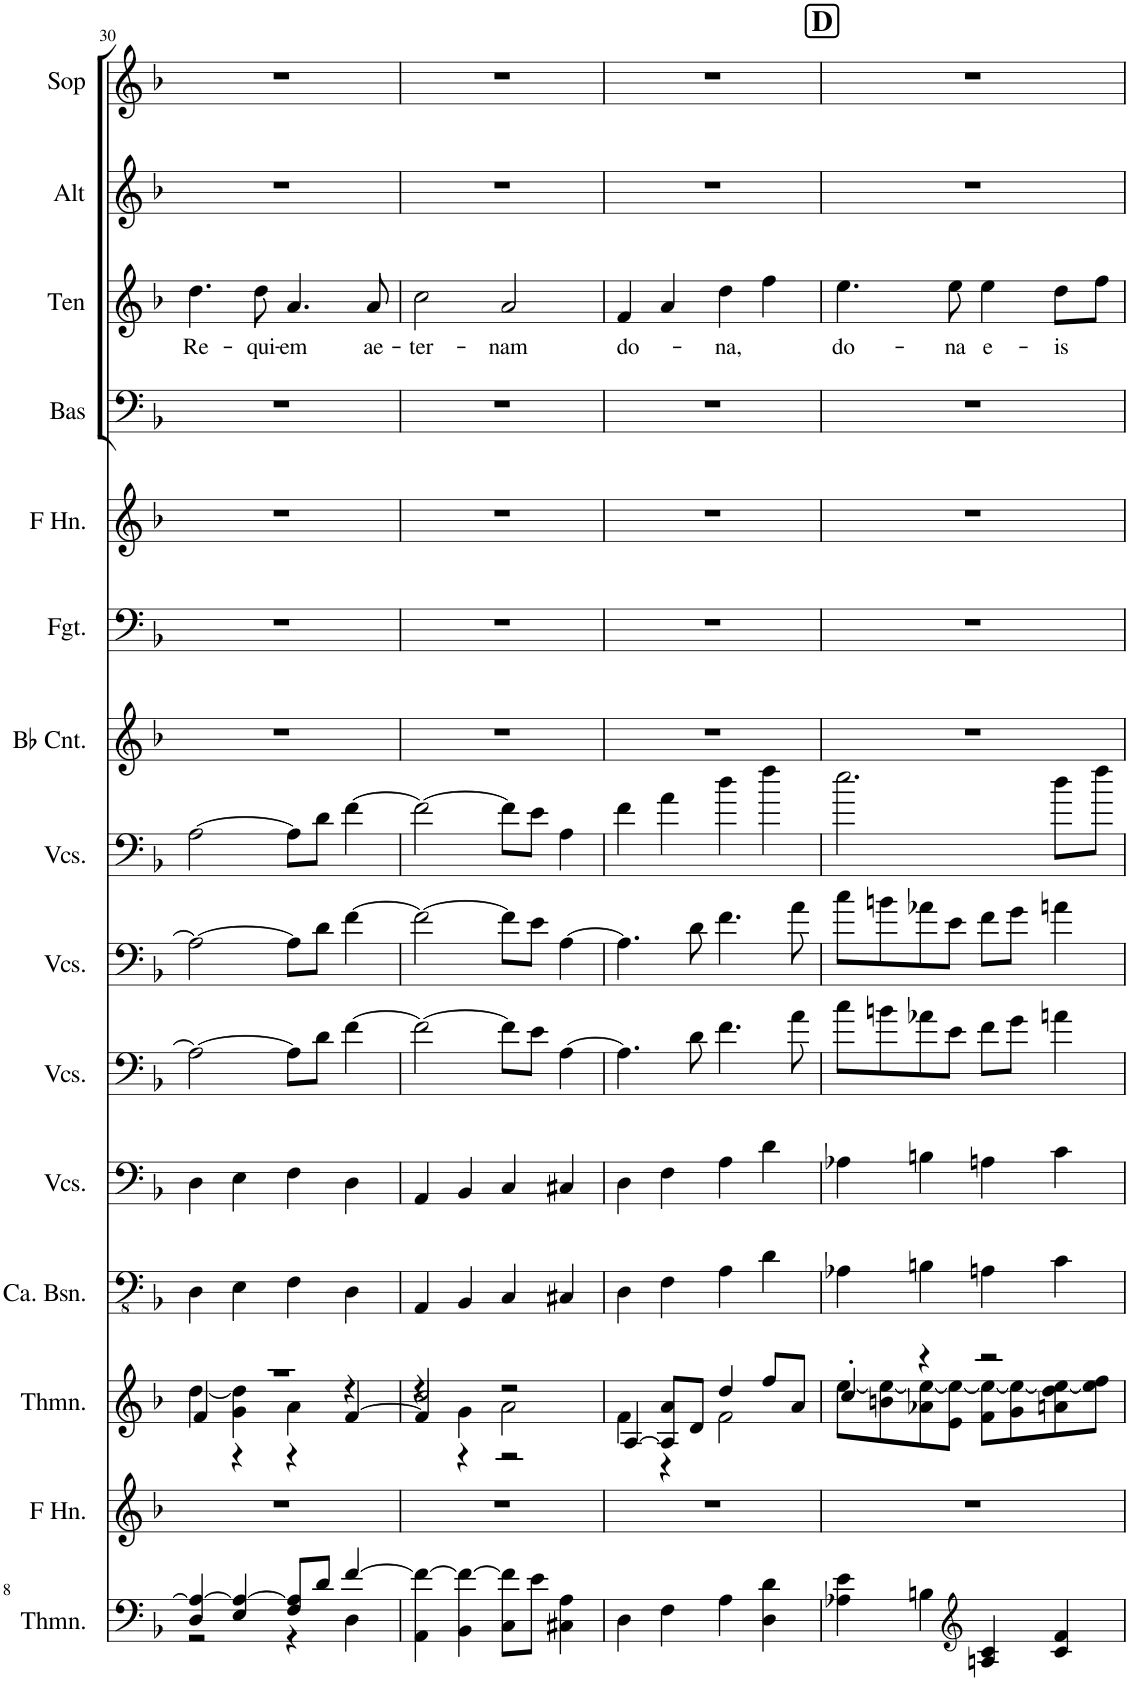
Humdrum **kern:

**kern	**kern	**kern	**kern	**kern	**kern	**kern	**kern	**kern	**kern	**kern	**kern	**kern	**text	**kern	**kern
*part15	*part14	*part13	*part12	*part11	*part10	*part9	*part8	*part7	*part6	*part5	*part4	*part3	*part3	*part2	*part1
*staff15	*staff14	*staff13	*staff12	*staff11	*staff10	*staff9	*staff8	*staff7	*staff6	*staff5	*staff4	*staff3	*staff3	*staff2	*staff1
*I"Theremin, Organ lh	*I"Hoorn in F, Horns 3,4 in F	*I"Theremin, Organ rh	*I"Contrabassen, Double Bass	*I"Violoncellos, Cello 2	*I"Violoncellos, Cello 1	*I"Violoncellos, Viola 2	*I"Violoncellos, Viola 1	*I"Cornet in Bb, Trumpet in F	*I"Fagot, Bassoon	*I"Hoorn in F, Horns 1,2 in F	*I"Bas	*I"Ten	*	*I"Alt	*I"Sop
*I'Thmn.	*I'F Hn.	*I'Thmn.	*I'Ca. Bsn.	*I'Vcs.	*I'Vcs.	*I'Vcs.	*I'Vcs.	*	*I'Fgt.	*I'F Hn.	*I'Bas	*I'Ten	*	*I'Alt	*I'Sop
!!LO:PB:g=z
*clefF4	*clefG2	*clefG2	*clefFv4	*clefF4	*clefF4	*clefF4	*clefF4	*clefG2	*clefF4	*clefG2	*clefF4	*clefG2	*	*clefG2	*clefG2
*	*Trd4c7	*	*	*	*	*	*	*Trd1c2	*	*Trd4c7	*	*Trd1c2	*	*Trd1c2	*
*k[b-]	*k[b-]	*k[b-]	*k[b-]	*k[b-]	*k[b-]	*k[b-]	*k[b-]	*k[b-]	*k[b-]	*k[b-]	*k[b-]	*k[b-]	*	*k[b-]	*k[b-]
*M4/4	*M4/4	*M4/4	*M4/4	*M4/4	*M4/4	*M4/4	*M4/4	*M4/4	*M4/4	*M4/4	*M4/4	*M4/4	*	*M4/4	*M4/4
*met(c)	*met(c)	*met(c)	*met(c)	*met(c)	*met(c)	*met(c)	*met(c)	*met(c)	*met(c)	*met(c)	*met(c)	*met(c)	*	*met(c)	*met(c)
=30	=30	=30	=30	=30	=30	=30	=30	=30	=30	=30	=30	=30	=30	=30	=30
*^	*	*^	*	*	*	*	*	*	*	*	*	*	*	*	*
*	*	*	*	*^	*	*	*	*	*	*	*	*	*	*	*	*	*
!	!	!	!	!	!	!	!	!	!	!	!	!	!	!	!	!LO:LY:b	!	!
4D/ 4A/_	2r	1r	1r	[4dd\	4f/	4DD\	4D\	2A\_	2A\_	[2A\	1r	1r	1r	1r	4.dd\	Re-	1r	1r
4E/ 4A/_	.	.	.	4g\ 4dd\]	4r	4EE\	4E\	.	.	.	.	.	.	.	.	.	.	.
!	!	!	!	!	!	!	!	!	!	!	!	!	!	!	!	!LO:LY:b	!	!
.	.	.	.	.	.	.	.	.	.	.	.	.	.	.	8dd\	-qui-	.	.
!	!	!	!	!	!	!	!	!	!	!	!	!	!	!	!	!LO:LY:b	!	!
8F/ 8A/]L	4r	.	.	4a\	4r	4FF\	4F\	8A\L]	8A\L]	8A\L]	.	.	.	.	4.a/	-em	.	.
8d/J	.	.	.	.	.	.	.	8d\J	8d\J	8d\J	.	.	.	.	.	.	.	.
[4f/	4D\	.	.	4r	[4f/	4DD\	4D\	[4f\	[4f\	[4f\	.	.	.	.	.	.	.	.
!	!	!	!	!	!	!	!	!	!	!	!	!	!	!	!	!LO:LY:b	!	!
.	.	.	.	.	.	.	.	.	.	.	.	.	.	.	8a/	ae-	.	.
*v	*v	*	*	*	*	*	*	*	*	*	*	*	*	*	*	*	*	*
=31	=31	=31	=31	=31	=31	=31	=31	=31	=31	=31	=31	=31	=31	=31	=31	=31	=31
!	!	!	!	!	!	!	!	!	!	!	!	!	!	!	!LO:LY:b	!	!
4AA\ 4f\_	1r	2cc/	4r	4f/]	4AAA/	4AA/	2f\_	2f\_	2f\_	1r	1r	1r	1r	2cc\	-ter-	1r	1r
4BB-\ 4f\_	.	.	4g\	4r	4BBB-/	4BB-/	.	.	.	.	.	.	.	.	.	.	.
!	!	!	!	!	!	!	!	!	!	!	!	!	!	!	!LO:LY:b	!	!
8C\ 8f\]L	.	2r	2a\	2r	4CC/	4C/	8f\L]	8f\L]	8f\L]	.	.	.	.	2a/	-nam	.	.
8e\J	.	.	.	.	.	.	8e\J	8e\J	8e\J	.	.	.	.	.	.	.	.
4C#X\ 4A\	.	.	.	.	4CC#X/	4C#X/	[4A\	[4A\	4A\	.	.	.	.	.	.	.	.
*	*	*	*v	*v	*	*	*	*	*	*	*	*	*	*	*	*	*
=32	=32	=32	=32	=32	=32	=32	=32	=32	=32	=32	=32	=32	=32	=32	=32	=32
!	!	!	!	!	!	!	!	!	!	!	!	!	!	!LO:LY:b	!	!
4D\	1r	[4A/	4f\	4DD\	4D\	4.A\]	4.A\]	4f\	1r	1r	1r	1r	4f/	do-	1r	1r
4F\	.	8A/] 8a/L	4r	4FF\	4F\	.	.	4a\	.	.	.	.	4a/	.	.	.
.	.	8d/J	.	.	.	8d\	8d\	.	.	.	.	.	.	.	.	.
!	!	!	!	!	!	!	!	!	!	!	!	!	!	!LO:LY:b	!	!
4A\	.	4dd/	2f\	4AA\	4A\	4.f\	4.f\	4dd\	.	.	.	.	4dd\	-na,	.	.
4D\ 4d\	.	8ff/L	.	4D\	4d\	.	.	4ff\	.	.	.	.	4ff\	.	.	.
.	.	8a/J	.	.	.	8a\	8a\	.	.	.	.	.	.	.	.	.
!!LO:REH:place=s1:a:B:cj:fs=14:t=D
=33	=33	=33	=33	=33	=33	=33	=33	=33	=33	=33	=33	=33	=33	=33	=33	=33
!	!	!	!	!	!	!	!	!	!	!	!	!	!	!LO:LY:b	!	!
4A-X\ 4e\	1r	4cc'/	[8ee\L	4AA-X\	4A-X\	8cc\L	8cc\L	2.ee\	1r	1r	1r	1r	4.ee\	do-	1r	1r
.	.	.	8bn\ 8ee\_	.	.	8bn\	8bn\	.	.	.	.	.	.	.	.	.
4Bn\	.	4r	8a-X\ 8ee\_	4BBn\	4Bn\	8a-X\	8a-X\	.	.	.	.	.	.	.	.	.
!	!	!	!	!	!	!	!	!	!	!	!	!	!	!LO:LY:b	!	!
.	.	.	8e\ 8ee\_J	.	.	8e\J	8e\J	.	.	.	.	.	8ee\	-na	.	.
*clefG2	*	*	*	*	*	*	*	*	*	*	*	*	*	*	*	*
!	!	!	!	!	!	!	!	!	!	!	!	!	!	!LO:LY:b	!	!
4An/ 4c/	.	2r	8f\ 8ee\_L	4AAn\	4An\	8f\L	8f\L	.	.	.	.	.	4ee\	e-	.	.
.	.	.	8g\ 8ee\_	.	.	8g\J	8g\J	.	.	.	.	.	.	.	.	.
!	!	!	!	!	!	!	!	!	!	!	!	!	!	!LO:LY:b	!	!
4c/ 4f/	.	.	8an\ 8dd\ 8ee\_	4C\	4c\	4an\	4an\	8dd\L	.	.	.	.	8dd\L	-is	.	.
.	.	.	8ee\] 8ff\J	.	.	.	.	8ff\J	.	.	.	.	8ff\J	.	.	.
*	*	*v	*v	*	*	*	*	*	*	*	*	*	*	*	*	*
=	=	=	=	=	=	=	=	=	=	=	=	=	=	=	=
*-	*-	*-	*-	*-	*-	*-	*-	*-	*-	*-	*-	*-	*-	*-	*-
